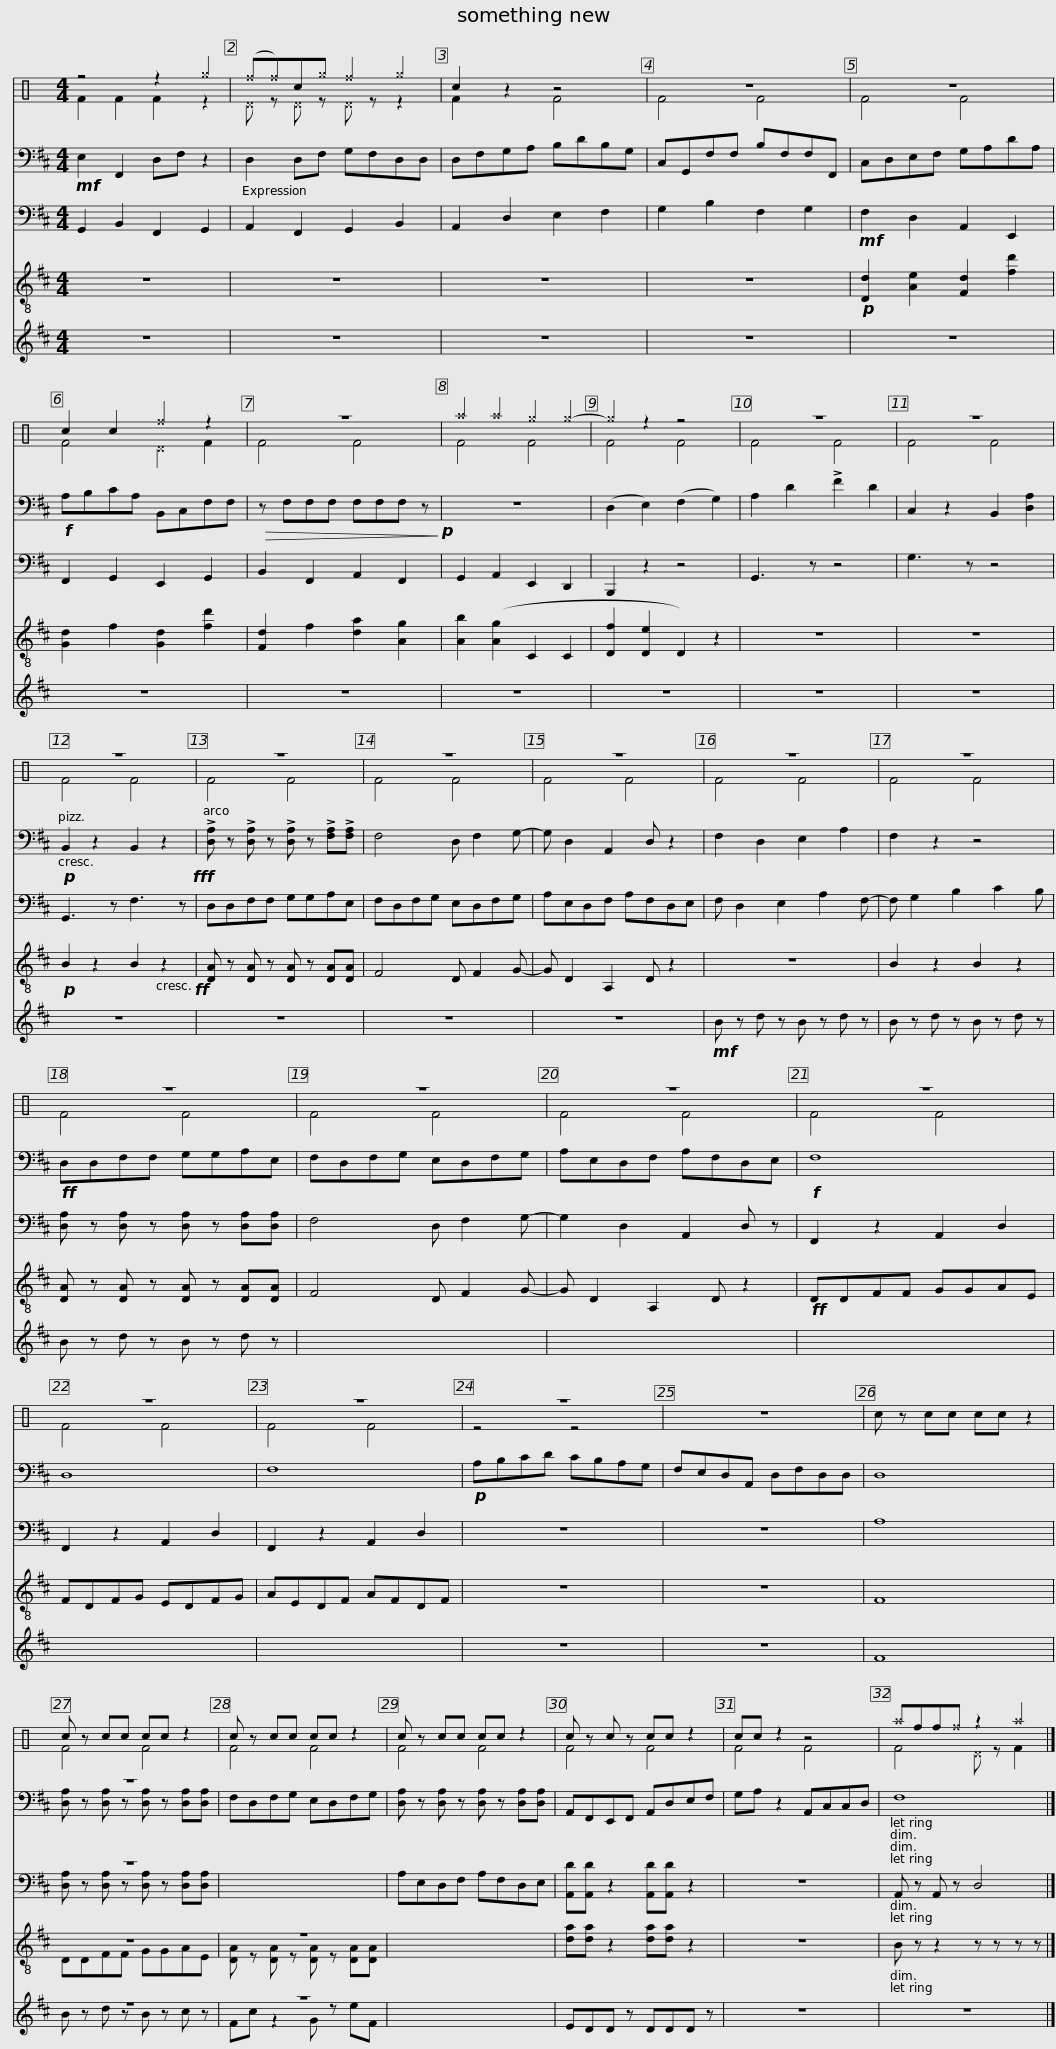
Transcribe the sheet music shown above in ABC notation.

X:1
%%score ( 1 2 ) ( 3 4 ) ( 5 6 ) ( 7 8 ) ( 9 10 )
L:1/8
M:4/4
I:linebreak $
K:C
V:1 perc
K:none
V:2 perc
K:none
V:3 bass
V:4 bass
V:5 bass transpose=-12
V:6 bass transpose="-12 "
V:7 treble-8
V:8 treble-8
V:9 treble
V:10 treble
V:1
 z4 z2 ^g2 | (^f^f)c^g ^f2 ^g2 | c2 z2 z4 | z8 | z8 |$ %5
 c2 c2 ^f2 z2 | z8 | ^a2 ^a2 ^g2 ^g2- | ^g2 z2 z4 | z8 | %10
 z8 |$ z8 | z8 | z8 | z8 | %15
 z8 |$ z8 | z8 | z8 | z8 |$ %20
 z8 | z8 | z8 | z8 | z8 |$ %25
 c z cc cc z2 | c z cc cc z2 | c z cc cc z2 | c z cc cc z2 | c z c z cc z2 |$ %30
 cc z2 z4 | ^aff^f z2 ^a2 |] %32
V:2
 F2 F2 F2 z2 | ^D z ^D z ^D z z2 | F2 z2 F4 | F4 F4 | F4 F4 |$ %5
 F4 ^D2 F2 | F4 F4 | F4 F4 | F4 F4 | F4 F4 | %10
 F4 F4 |$ F4 F4 | F4 F4 | F4 F4 | F4 F4 | %15
 F4 F4 |$ F4 F4 | F4 F4 | F4 F4 | F4 F4 |$ %20
 F4 F4 | F4 F4 | F4 F4 | z4 z4 | x8 |$ %25
 x8 | F4 F4 | F4 F4 | F4 F4 | F4 F4 |$ %30
 F4 F4 | F4 ^D z F2 |] %32
V:3
[K:D]!mf! E,2 F,,2 D,F, z2 | D,2 D,F, G,F,D,D, | D,F,G,A, B,DB,G, | C,G,,F,F, B,F,F,F,, | C,D,E,F, G,A,DA, |$ %5
!f! A,B,CA, B,,C,F,F, |!>(! z F,F,F, F,F,F, z!>)!!p! | z8 | (D,2 E,2) (F,2 G,2) | A,2 D2 !>!F2 D2 | %10
 C,2 z2 B,,2 [D,A,]2 |$!p! B,,2 z2 B,,2 z2!fff! | !>![D,A,] z !>![D,A,] z !>![D,A,] z !>![F,A,]!>![F,A,] | F,4 D, F,2 G,- | G, D,2 A,,2 D, z2 | %15
 F,2 D,2 E,2 A,2 |$ F,2 z2 z4 |!ff! D,D,F,F, G,G,A,E, | F,D,F,G, E,D,F,G, | A,E,D,F, A,F,D,E, |$ %20
!f! F,8 | D,8 | F,8 |!p! A,B,CD CB,A,G, | F,E,D,A,, D,F,D,D, |$ %25
 D,8 | z8 | F,D,F,G, E,D,F,G, | [D,A,] z [D,A,] z [D,A,] z [D,A,][D,A,] | A,,F,,E,,F,, A,,D,E,F, |$ %30
 G,A, z2 A,,C,C,D, | F,8 |] %32
V:4
[K:D] x8 | x8 | x8 | x8 | x8 |$ %5
 x8 | x8 | x8 | x8 | x8 | %10
 x8 |$ x8 | x8 | x8 | x8 | %15
 x8 |$ x8 | x8 | x8 | x8 |$ %20
 x8 | x8 | x8 | x8 | x8 |$ %25
 x8 | [D,A,] z [D,A,] z [D,A,] z [D,A,][D,A,] | x8 | x8 | x8 |$ %30
 x8 | x8 |] %32
V:5
[K:D] G,,2 B,,2 F,,2 G,,2 | A,,2 F,,2 G,,2 B,,2 | A,,2 D,2 E,2 F,2 | G,2 B,2 F,2 G,2 |!mf! F,2 D,2 A,,2 E,,2 |$ %5
 F,,2 G,,2 E,,2 G,,2 | B,,2 F,,2 A,,2 F,,2 | G,,2 A,,2 E,,2 D,,2 | B,,,2 z2 z4 | G,,3 z z4 | %10
 G,3 z z4 |$ G,,3 z F,3 z | D,D,F,F, G,G,A,E, | F,D,F,G, E,D,F,G, | A,E,D,F, A,F,D,E, | %15
 F, D,2 E,2 A,2 F,- |$ F, G,2 B,2 C2 B, | [D,A,] z [D,A,] z [D,A,] z [D,A,][D,A,] | F,4 D, F,2 G,- | G,2 D,2 A,,2 D, z |$ %20
 F,,2 z2 A,,2 D,2 | F,,2 z2 A,,2 D,2 | F,,2 z2 A,,2 D,2 | z8 | z8 |$ %25
 A,8 | z8 | x8 | A,E,D,F, A,F,D,E, | [A,,D][A,,D] z2 [A,,D][A,,D] z2 |$ %30
 z8 | A,, z A,, z D,4 |] %32
V:6
[K:D] x8 | x8 | x8 | x8 | x8 |$ %5
 x8 | x8 | x8 | x8 | x8 | %10
 x8 |$ x8 | x8 | x8 | x8 | %15
 x8 |$ x8 | x8 | x8 | x8 |$ %20
 x8 | x8 | x8 | x8 | x8 |$ %25
 x8 | [D,A,] z [D,A,] z [D,A,] z [D,A,][D,A,] | x8 | x8 | x8 |$ %30
 x8 | x8 |] %32
V:7
[K:D] z8 | z8 | z8 | z8 |!p! [Dd]2 [Ae]2 [Fd]2 [fd']2 |$ %5
 [Gd]2 f2 [Gd]2 [fd']2 | [Fd]2 f2 [da]2 [Ag]2 | [Ab]2 ([Ag]2 C2 C2 | [Df]2 [De]2 D2) z2 | z8 | %10
 z8 |$!p! B2 z2 B2 z2!ff! | [DA] z [DA] z [DA] z [DA][DA] | F4 D F2 G- | G D2 A,2 D z2 | %15
 z8 |$ B2 z2 B2 z2 | [DA] z [DA] z [DA] z [DA][DA] | F4 D F2 G- | G D2 A,2 D z2 |$ %20
!ff! DDFF GGAE | FDFG EDFG | AEDF AFDF | z8 | z8 |$ %25
 F8 | z8 | z8 | x8 | [da][da] z2 [da][da] z2 |$ %30
 z8 | B z z2 z z z z |] %32
V:8
[K:D] x8 | x8 | x8 | x8 | x8 |$ %5
 x8 | x8 | x8 | x8 | x8 | %10
 x8 |$ x8 | x8 | x8 | x8 | %15
 x8 |$ x8 | x8 | x8 | x8 |$ %20
 x8 | x8 | x8 | x8 | x8 |$ %25
 x8 | DDFF GGAE | [DA] z [DA] z [DA] z [DA][DA] | x8 | x8 |$ %30
 x8 | x8 |] %32
V:9
[K:D] z8 | z8 | z8 | z8 | z8 |$ %5
 z8 | z8 | z8 | z8 | z8 | %10
 z8 |$ z8 | z8 | z8 | z8 | %15
!mf! B z d z B z d z |$ B z d z B z d z | B z d z B z d z | x8 | x8 |$ %20
 x8 | x8 | x8 | z8 | z8 |$ %25
 F8 | z8 | z8 | x8 | EDD z DDD z |$ %30
 z8 | z8 |] %32
V:10
[K:D] x8 | x8 | x8 | x8 | x8 |$ %5
 x8 | x8 | x8 | x8 | x8 | %10
 x8 |$ x8 | x8 | x8 | x8 | %15
 x8 |$ x8 | x8 | x8 | x8 |$ %20
 x8 | x8 | x8 | x8 | x8 |$ %25
 x8 | B z d z B z c z | Fc z2 G z eF | x8 | x8 |$ %30
 x8 | x8 |] %32
